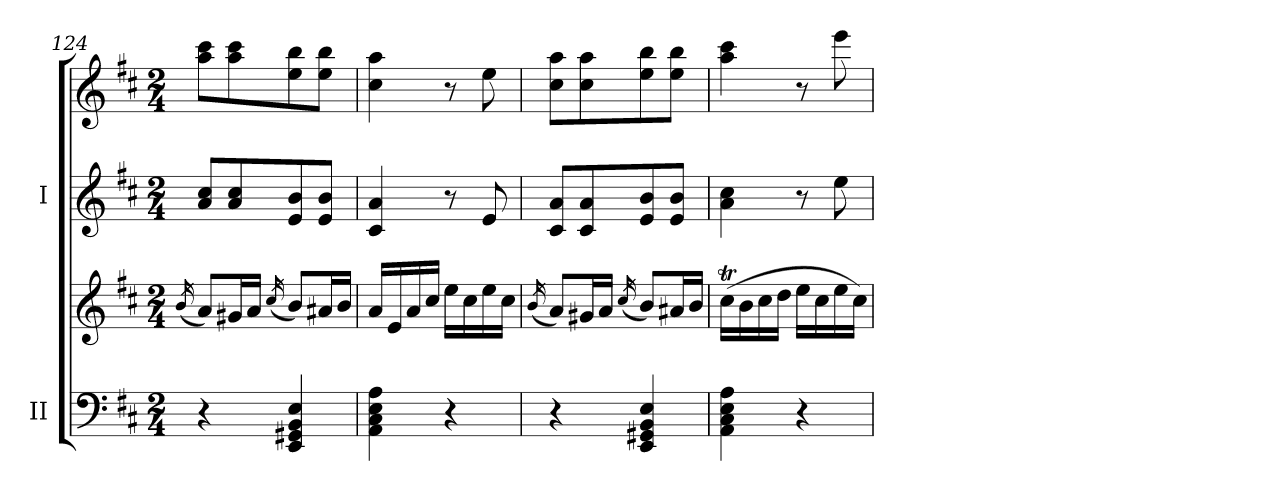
**kern	**kern	**kern	**kern
*part2	*part2	*part1	*part1
*staff4	*staff3	*staff2	*staff1
*I"II	*	*I"I	*
*I'II	*	*I'I	*
!!LO:PB:g=z
*clefF4	*clefG2	*clefG2	*clefG2
*k[f#c#]	*k[f#c#]	*k[f#c#]	*k[f#c#]
*M2/4	*M2/4	*M2/4	*M2/4
=124	=124	=124	=124
.	(<16qb/	.	.
4r	8a/L)	8a/ 8cc#/L	8aa\ 8ccc#\L
.	16g#X/L	8a/ 8cc#/	8aa\ 8ccc#\
.	16a/JJ	.	.
.	(<16qcc#/	.	.
4EE/ 4GG#X/ 4BB/ 4E/	8b/L)	8e/ 8b/	8ee\ 8bb\
.	16a#X/L	8e/ 8b/J	8ee\ 8bb\J
.	16b/JJ	.	.
=125	=125	=125	=125
4AA\ 4C#\ 4E\ 4A\	16a/LL	4c#/ 4a/	4cc#\ 4aa\
.	16e/	.	.
.	16a/	.	.
.	16cc#/JJ	.	.
4r	16ee\LL	8r	8r
.	16cc#\	.	.
.	16ee\	8e/	8ee\
.	16cc#\JJ	.	.
=126	=126	=126	=126
.	(<16qb/	.	.
4r	8a/L)	8c#/ 8a/L	8cc#\ 8aa\L
.	16g#X/L	8c#/ 8a/	8cc#\ 8aa\
.	16a/JJ	.	.
.	(<16qcc#/	.	.
4EE/ 4GG#X/ 4BB/ 4E/	8b/L)	8e/ 8b/	8ee\ 8bb\
.	16a#X/L	8e/ 8b/J	8ee\ 8bb\J
.	16b/JJ	.	.
=127	=127	=127	=127
4AA\ 4C#\ 4E\ 4A\	(>16cc#t\LL	4a\ 4cc#\	4aa\ 4ccc#\
.	16b\	.	.
.	16cc#\	.	.
.	16dd\JJ	.	.
4r	16ee\LL	8r	8r
.	16cc#\	.	.
.	16ee\	8ee\	8eee\
.	16cc#\JJ)	.	.
=	=	=	=
*-	*-	*-	*-
